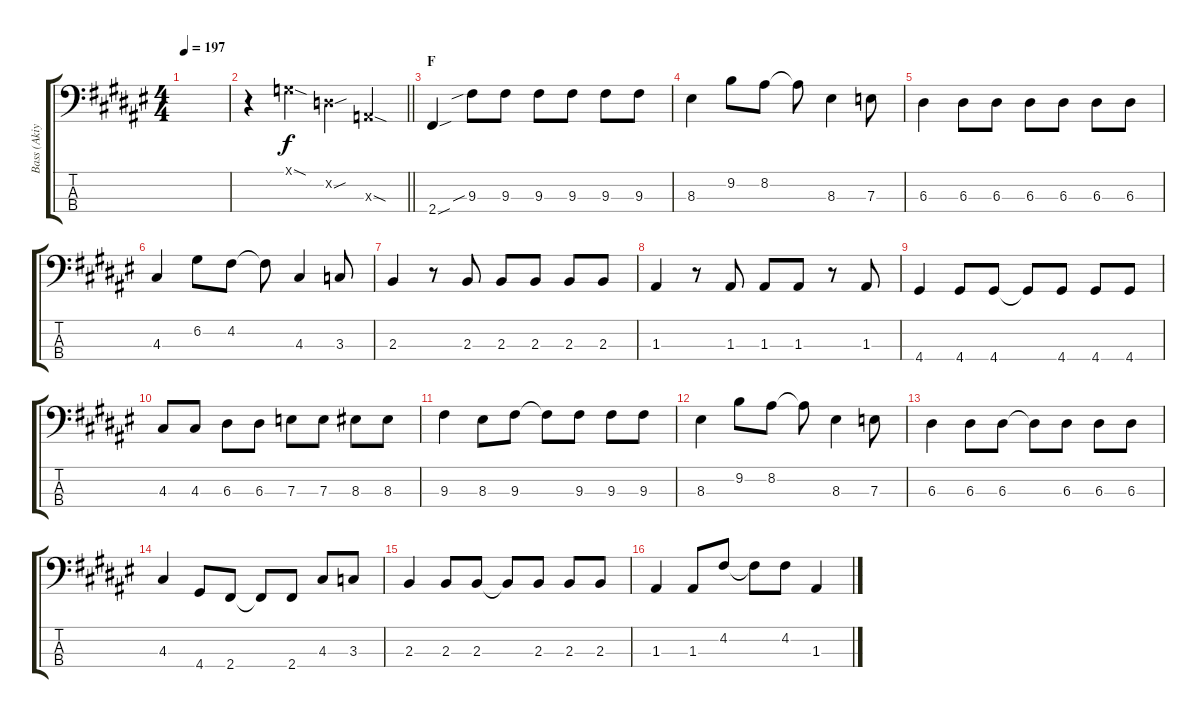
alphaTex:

\track ("Bass (Akiyama Mio)" "Bass (Akiy") {instrument distortionguitar}
\staff {score tabs}
\tuning (G2 D2 A1 E1) {hide}
\ts (4 4)
\tempo 197
\clef f4
\ks f#
|
\barLineRight lightlight
r.4 0.1{sod x}.4 0.2{sou x}.4 0.3{sod x}.4 |
\section ("" "F")
2.4{sou}.4 9.3{sib}.8 9.3.8 9.3.8 9.3.8 9.3.8 9.3.8 |
8.3.4 9.2.8 8.2.8 8.2{t}.8 8.3.4 7.3.8 |
6.3.4 6.3.8 6.3.8 6.3.8 6.3.8 6.3.8 6.3.8 |
4.3.4 6.2.8 4.2.8 4.2{t}.8 4.3.4 3.3.8 |
2.3.4 r.8 2.3.8 2.3.8 2.3.8 2.3.8 2.3.8 |
1.3.4 r.8 1.3.8 1.3.8 1.3.8 r.8 1.3.8 |
4.4.4 4.4.8 4.4.8 4.4{t}.8 4.4.8 4.4.8 4.4.8 |
4.3.8 4.3.8 6.3.8 6.3.8 7.3.8 7.3.8 8.3.8 8.3.8 |
9.3.4 8.3.8 9.3.8 9.3{t}.8 9.3.8 9.3.8 9.3.8 |
8.3.4 9.2.8 8.2.8 8.2{t}.8 8.3.4 7.3.8 |
6.3.4 6.3.8 6.3.8 6.3{t}.8 6.3.8 6.3.8 6.3.8 |
4.3.4 4.4.8 2.4.8 2.4{t}.8 2.4.8 4.3.8 3.3.8 |
2.3.4 2.3.8 2.3.8 2.3{t}.8 2.3.8 2.3.8 2.3.8 |
1.3.4 1.3.8 4.2.8 4.2{t}.8 4.2.8 1.3.4
